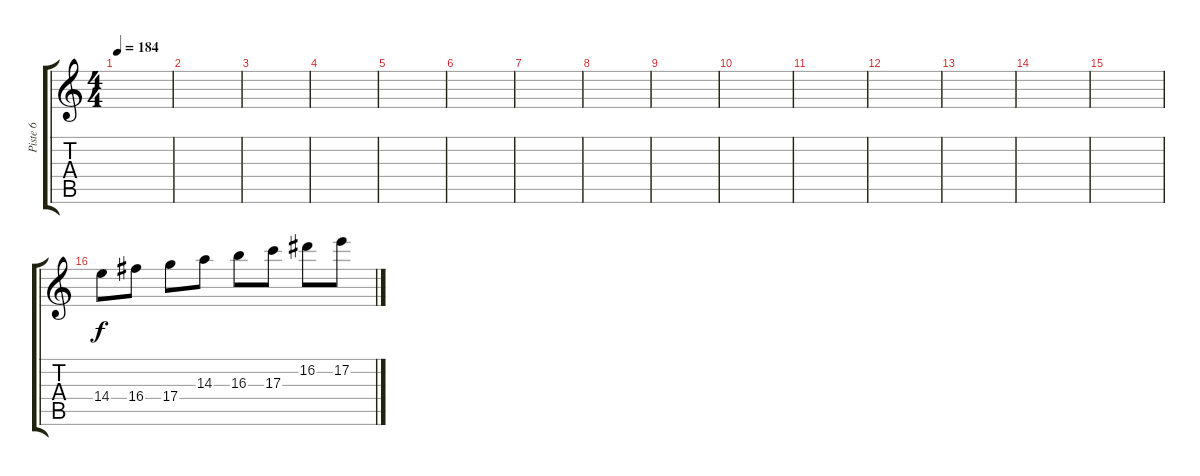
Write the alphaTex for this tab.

\track ("Piste 6" "Piste 6") {instrument distortionguitar}
\staff {score tabs}
\tuning (E4 B3 G3 D3 A2 E2) {hide}
\ts (4 4)
\tempo 184
\clef g2
\ks c
|
|
|
|
|
|
|
|
|
|
|
|
|
|
|
14.4.8 16.4.8 17.4.8 14.3.8 16.3.8 17.3.8 16.2.8 17.2.8
